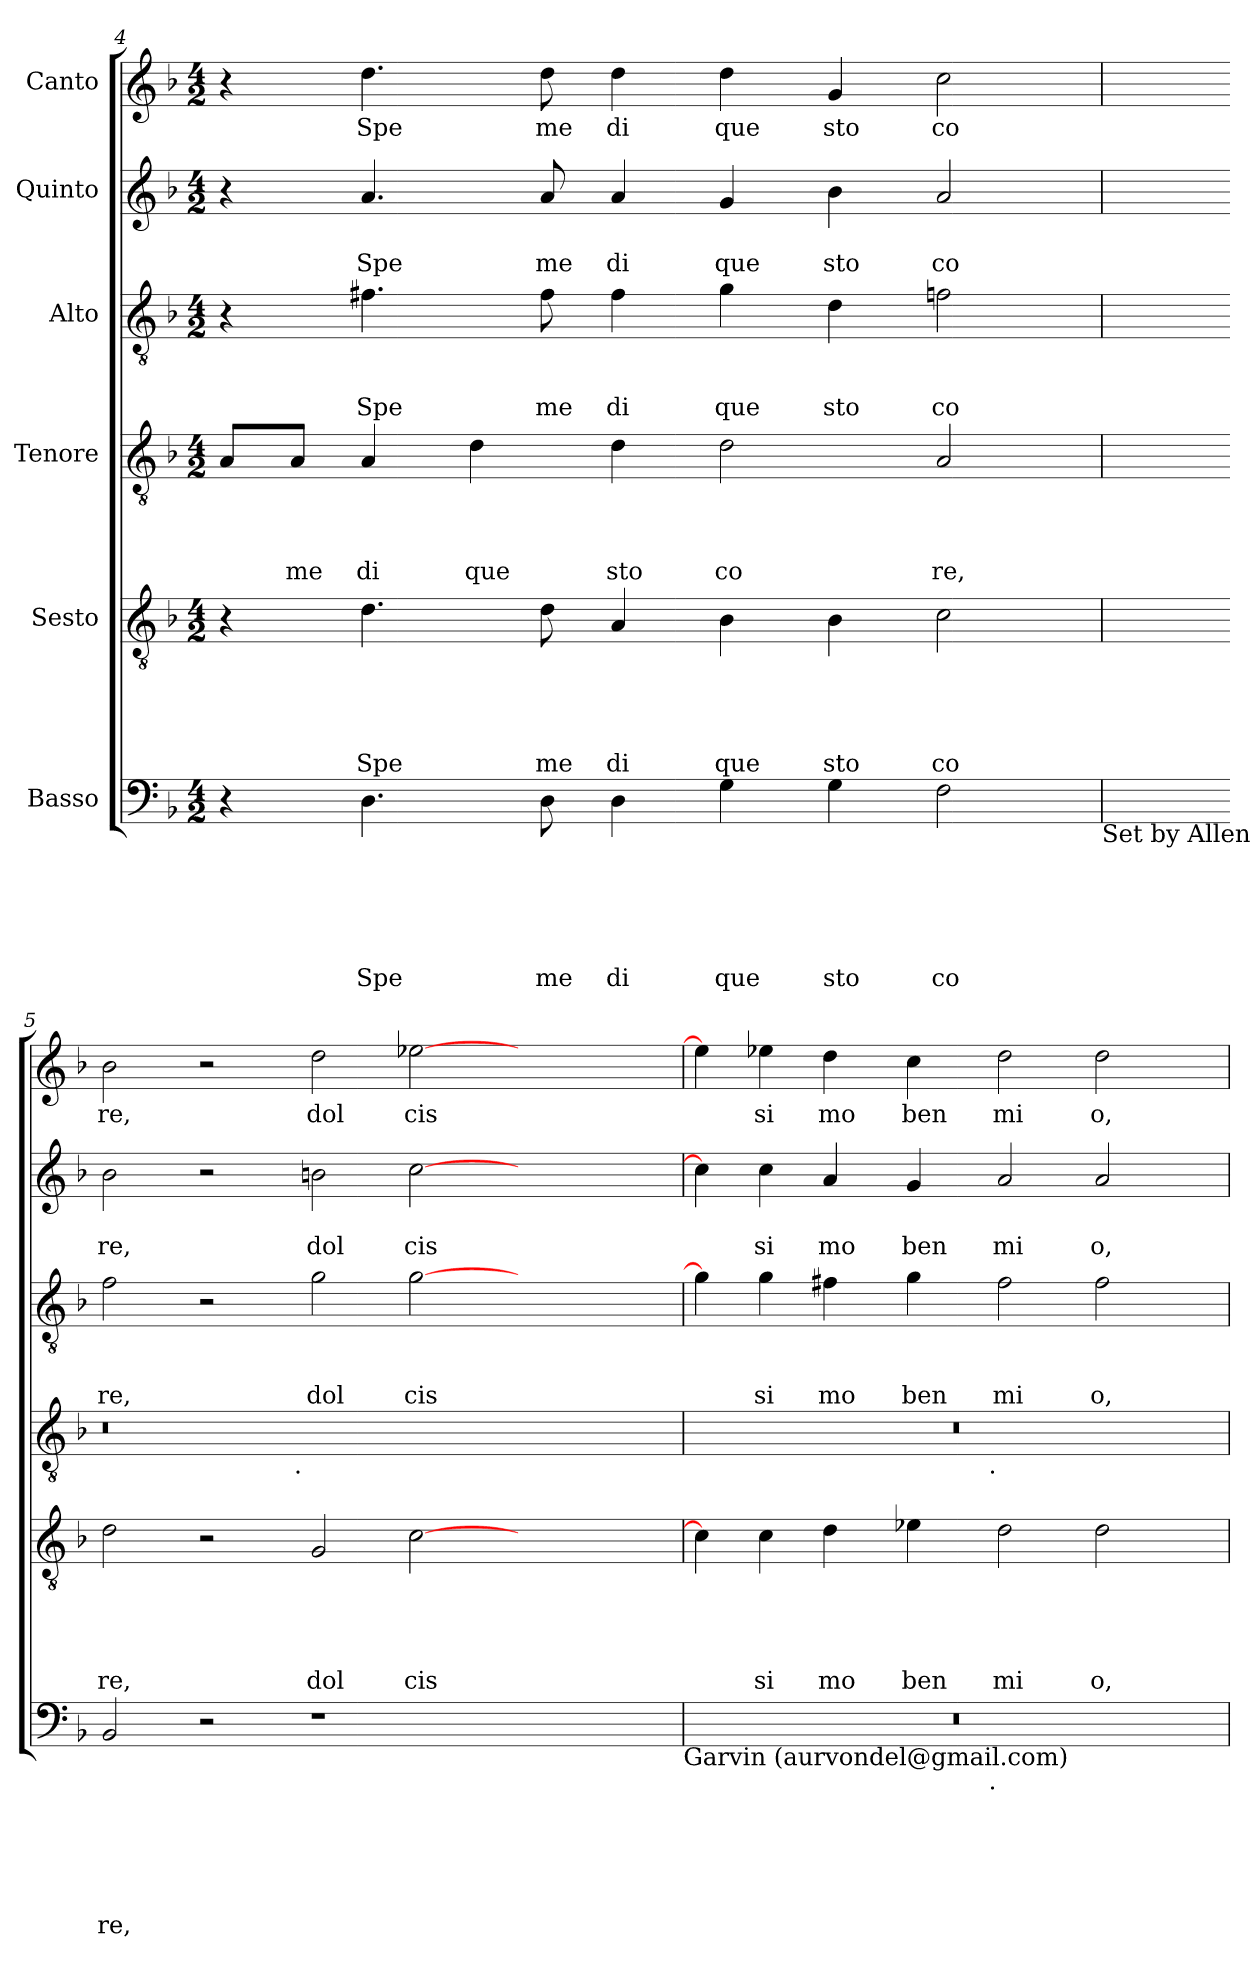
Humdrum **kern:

**kern	**text	**text	**text	**text	**text	**text	**kern	**text	**text	**text	**text	**text	**kern	**text	**text	**text	**text	**kern	**text	**text	**text	**kern	**text	**text	**kern	**text
*part6	*part6	*part6	*part6	*part6	*part6	*part6	*part5	*part5	*part5	*part5	*part5	*part5	*part4	*part4	*part4	*part4	*part4	*part3	*part3	*part3	*part3	*part2	*part2	*part2	*part1	*part1
*staff6	*staff6	*staff6	*staff6	*staff6	*staff6	*staff6	*staff5	*staff5	*staff5	*staff5	*staff5	*staff5	*staff4	*staff4	*staff4	*staff4	*staff4	*staff3	*staff3	*staff3	*staff3	*staff2	*staff2	*staff2	*staff1	*staff1
*I"Basso	*	*	*	*	*	*	*I"Sesto	*	*	*	*	*	*I"Tenore	*	*	*	*	*I"Alto	*	*	*	*I"Quinto	*	*	*I"Canto	*
!!LO:LB:g=z
*clefF4	*	*	*	*	*	*	*clefGv2	*	*	*	*	*	*clefGv2	*	*	*	*	*clefGv2	*	*	*	*clefG2	*	*	*clefG2	*
*ITrd-3c-5	*	*	*	*	*	*	*ITrd-3c-5	*	*	*	*	*	*	*	*	*	*	*ITrd-3c-5	*	*	*	*	*	*	*	*
*k[b-e-]	*	*	*	*	*	*	*k[b-e-]	*	*	*	*	*	*k[b-]	*	*	*	*	*k[b-e-]	*	*	*	*k[b-]	*	*	*k[b-]	*
*B-:	*	*	*	*	*	*	*B-:	*	*	*	*	*	*F:	*	*	*	*	*B-:	*	*	*	*F:	*	*	*F:	*
*M4/2	*	*	*	*	*	*	*M4/2	*	*	*	*	*	*M4/2	*	*	*	*	*M4/2	*	*	*	*M4/2	*	*	*M4/2	*
=4	=4	=4	=4	=4	=4	=4	=4	=4	=4	=4	=4	=4	=4	=4	=4	=4	=4	=4	=4	=4	=4	=4	=4	=4	=4	=4
4r	.	.	.	.	.	.	4r	.	.	.	.	.	8A/L	.	.	.	.	4r	.	.	.	4r	.	.	4r	.
!	!	!	!	!	!	!	!	!	!	!	!	!	!	!	!	!	!LO:LY:b	!	!	!	!	!	!	!	!	!
.	.	.	.	.	.	.	.	.	.	.	.	.	8A/J	.	.	.	me	.	.	.	.	.	.	.	.	.
!	!	!	!	!	!	!LO:LY:b	!	!	!	!	!	!LO:LY:b	!	!	!	!	!LO:LY:b	!	!	!	!LO:LY:b	!	!	!LO:LY:b	!	!LO:LY:b
4.G\	.	.	.	.	.	Spe	4.g\	.	.	.	.	Spe	4A/	.	.	.	di	4.bn\	.	.	Spe	4.a/	.	Spe	4.dd\	Spe
!	!	!	!	!	!	!	!	!	!	!	!	!	!	!	!	!	!LO:LY:b	!	!	!	!	!	!	!	!	!
.	.	.	.	.	.	.	.	.	.	.	.	.	4d\	.	.	.	que	.	.	.	.	.	.	.	.	.
!	!	!	!	!	!	!LO:LY:b	!	!	!	!	!	!LO:LY:b	!	!	!	!	!	!	!	!	!LO:LY:b	!	!	!LO:LY:b	!	!LO:LY:b
8G\	.	.	.	.	.	me	8g\	.	.	.	.	me	.	.	.	.	.	8b\	.	.	me	8a/	.	me	8dd\	me
!	!	!	!	!	!	!LO:LY:b	!	!	!	!	!	!LO:LY:b	!	!	!	!	!LO:LY:b	!	!	!	!LO:LY:b	!	!	!LO:LY:b	!	!LO:LY:b
4G\	.	.	.	.	.	di	4d/	.	.	.	.	di	4d\	.	.	.	sto	4b\	.	.	di	4a/	.	di	4dd\	di
!	!	!	!	!	!	!LO:LY:b	!	!	!	!	!	!LO:LY:b	!	!	!	!	!LO:LY:b	!	!	!	!LO:LY:b	!	!	!LO:LY:b	!	!LO:LY:b
4c\	.	.	.	.	.	que	4e-\	.	.	.	.	que	2d\	.	.	.	co	4cc\	.	.	que	4g/	.	que	4dd\	que
!	!	!	!	!	!	!LO:LY:b	!	!	!	!	!	!LO:LY:b	!	!	!	!	!	!	!	!	!LO:LY:b	!	!	!LO:LY:b	!	!LO:LY:b
4c\	.	.	.	.	.	sto	4e-\	.	.	.	.	sto	.	.	.	.	.	4g\	.	.	sto	4b-\	.	sto	4g/	sto
!	!	!	!	!	!	!LO:LY:b	!	!	!	!	!	!LO:LY:b	!	!	!	!	!LO:LY:b	!	!	!	!LO:LY:b	!	!	!LO:LY:b	!	!LO:LY:b
2B-\	.	.	.	.	.	co	2f\	.	.	.	.	co	2A/	.	.	.	re,	2b-X\	.	.	co	2a/	.	co	2cc\	co
!LO:TX:b:t=Set by Allen	!	!	!	!	!	!	!	!	!	!	!	!	!	!	!	!	!	!	!	!	!	!	!	!	!	!
=5	=5	=5	=5	=5	=5	=5	=5	=5	=5	=5	=5	=5	=5	=5	=5	=5	=5	=5	=5	=5	=5	=5	=5	=5	=5	=5
!	!	!	!	!	!	!LO:LY:b	!	!	!	!	!	!LO:LY:b	!	!	!	!	!	!	!	!	!LO:LY:b	!	!	!LO:LY:b	!	!LO:LY:b
*	*	*	*	*	*	*	*	*	*	*	*	*	*^	*	*	*	*	*	*	*	*	*	*	*	*	*
2E-/	.	.	.	.	.	re,	2g\	.	.	.	.	re,	0r	2ryy	.	.	.	.	2b-\	.	.	re,	2b-\	.	re,	2b->\	re,
2r	.	.	.	.	.	.	2r	.	.	.	.	.	.	4...ryy	.	.	.	.	2r	.	.	.	2r	.	.	2r	.
!	!	!	!	!	!	!	!	!	!	!	!	!	!	!LO:TX:b:t=.	!	!	!	!	!	!	!	!	!	!	!	!	!
.	.	.	.	.	.	.	.	.	.	.	.	.	.	1ryy	.	.	.	.	.	.	.	.	.	.	.	.	.
!	!	!	!	!	!	!	!	!	!	!	!	!LO:LY:b	!	!	!	!	!	!	!	!	!	!LO:LY:b	!	!	!LO:LY:b	!	!LO:LY:b
1r	.	.	.	.	.	.	2c/	.	.	.	.	dol	.	.	.	.	.	.	2cc\	.	.	dol	2bn\	.	dol	2dd\	dol
!	!	!	!	!	!	!	!	!	!	!	!	!LO:LY:b	!	!	!	!	!	!	!	!	!	!LO:LY:b	!	!	!LO:LY:b	!	!LO:LY:b
.	.	.	.	.	.	.	[>2f\	.	.	.	.	cis	.	.	.	.	.	.	[>2cc\	.	.	cis	[>2cc\	.	cis	[>2ee-X\	cis
.	.	.	.	.	.	.	.	.	.	.	.	.	.	1ryy	.	.	.	.	.	.	.	.	.	.	.	.	.
1ryy	.	.	.	.	.	.	1ryy	.	.	.	.	.	1ryy	.	.	.	.	.	1ryy	.	.	.	1ryy	.	.	1ryy	.
.	.	.	.	.	.	.	.	.	.	.	.	.	.	32ryy	.	.	.	.	.	.	.	.	.	.	.	.	.
!LO:TX:b:t=Garvin (aurvondel@gmail.com)	!	!	!	!	!	!	!	!	!	!	!	!	!	!	!	!	!	!	!	!	!	!	!	!	!	!	!
=6	=6	=6	=6	=6	=6	=6	=6	=6	=6	=6	=6	=6	=6	=6	=6	=6	=6	=6	=6	=6	=6	=6	=6	=6	=6	=6	=6
*^	*	*	*	*	*	*	*	*	*	*	*	*	*	*	*	*	*	*	*	*	*	*	*	*	*	*	*
0r	3%2ryy	.	.	.	.	.	.	4f\]	.	.	.	.	.	0r	3%2ryy	.	.	.	.	4cc\]	.	.	.	4cc\]	.	.	4ee-\]	.
!	!	!	!	!	!	!	!	!	!	!	!	!	!LO:LY:b	!	!	!	!	!	!	!	!	!	!LO:LY:b	!	!	!LO:LY:b	!	!LO:LY:b
.	.	.	.	.	.	.	.	4f\	.	.	.	.	si	.	.	.	.	.	.	4cc\	.	.	si	4cc\	.	si	4ee-X\	si
!	!	!	!	!	!	!	!	!	!	!	!	!	!LO:LY:b	!	!	!	!	!	!	!	!	!	!LO:LY:b	!	!	!LO:LY:b	!	!LO:LY:b
.	.	.	.	.	.	.	.	4g\	.	.	.	.	mo	.	.	.	.	.	.	4bn\	.	.	mo	4a/	.	mo	4dd\	mo
.	6ryy	.	.	.	.	.	.	.	.	.	.	.	.	.	6ryy	.	.	.	.	.	.	.	.	.	.	.	.	.
!	!	!	!	!	!	!	!	!	!	!	!	!	!LO:LY:b	!	!	!	!	!	!	!	!	!	!LO:LY:b	!	!	!LO:LY:b	!	!LO:LY:b
.	.	.	.	.	.	.	.	4a-X\	.	.	.	.	ben	.	.	.	.	.	.	4cc\	.	.	ben	4g/	.	ben	4cc\	ben
.	12...ryy	.	.	.	.	.	.	.	.	.	.	.	.	.	12...ryy	.	.	.	.	.	.	.	.	.	.	.	.	.
!	!	!	!	!	!	!	!	!	!	!	!	!	!	!	!LO:TX:b:t=.	!	!	!	!	!	!	!	!	!	!	!	!	!
!	!LO:TX:b:t=.	!	!	!	!	!	!	!	!	!	!	!	!	!	!	!	!	!	!	!	!	!	!	!	!	!	!	!
.	3%2ryy	.	.	.	.	.	.	.	.	.	.	.	.	.	3%2ryy	.	.	.	.	.	.	.	.	.	.	.	.	.
!	!	!	!	!	!	!	!	!	!	!	!	!	!LO:LY:b	!	!	!	!	!	!	!	!	!	!LO:LY:b	!	!	!LO:LY:b	!	!LO:LY:b
.	.	.	.	.	.	.	.	2g\	.	.	.	.	mi	.	.	.	.	.	.	2b\	.	.	mi	2a/	.	mi	2dd\	mi
!	!	!	!	!	!	!	!	!	!	!	!	!	!LO:LY:b	!	!	!	!	!	!	!	!	!	!LO:LY:b	!	!	!LO:LY:b	!	!LO:LY:b
.	.	.	.	.	.	.	.	2g\	.	.	.	.	o,	.	.	.	.	.	.	2b\	.	.	o,	2a/	.	o,	2dd\	o,
.	3ryy	.	.	.	.	.	.	.	.	.	.	.	.	.	3ryy	.	.	.	.	.	.	.	.	.	.	.	.	.
.	96ryy	.	.	.	.	.	.	.	.	.	.	.	.	.	96ryy	.	.	.	.	.	.	.	.	.	.	.	.	.
*v	*v	*	*	*	*	*	*	*	*	*	*	*	*	*v	*v	*	*	*	*	*	*	*	*	*	*	*	*	*
=	=	=	=	=	=	=	=	=	=	=	=	=	=	=	=	=	=	=	=	=	=	=	=	=	=	=
*-	*-	*-	*-	*-	*-	*-	*-	*-	*-	*-	*-	*-	*-	*-	*-	*-	*-	*-	*-	*-	*-	*-	*-	*-	*-	*-
